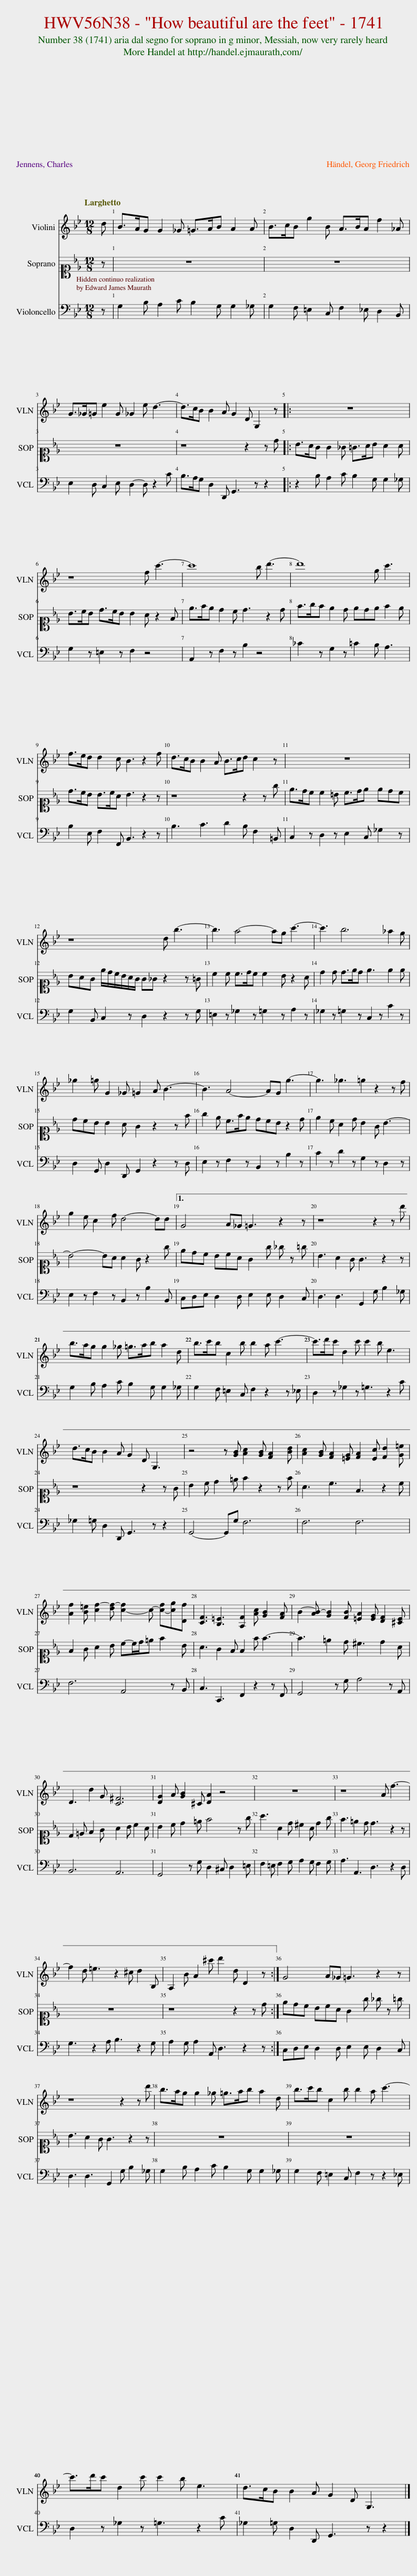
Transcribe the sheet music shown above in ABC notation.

X:1
%%score 1 2 3 { 4 5 } { 6 | 7 } [ 8 9 ]
L:1/8
Q:1/4=60
M:12/8
I:linebreak $
K:Bb
V:1 treble
V:2 alto1
V:3 bass
V:4 treble
V:5 bass
V:6 treble
V:7 bass
V:8 bass
V:9 bass-8
V:1
 d | B>AG G2 _G =G>AB A2 A | B>cB g2 B A>BA f2 _A |$ G>_G=G e2 G _G2 e d3- | d>cB B2 A G2 D G,2 z |: %5
 z12 |$ z8 f c'3- | c'8 b d'3- | d'8 g c'3 |$ f>ed d2 c B3 z2 f | %10
 d>cB B2 A B>cd c2 z | z12 |$ z8 d b3- | b3 a4- ag c'3- | c'3 b6 _a2 g |$ %15
 _g2 =g G2 _G =G2 A B3- | B3 A4- AG g3- | g3 _g3 =g2 z2 z f |$ g2 e c2 f d4- dd |1 G4 A_G =G3 z2 z | %20
 z8 z2 z d' |$ b>ag g2 _g =g>ab a2 d | b>c'b c2 b b2 a c'3- | c'>d'c' d2 c' c'2 b e3 |$ d>cB B2 A G2 D G,3 | %25
 z4 z [GB] [Ac]2 [GB] [FA]2 [Bd] | [Ac]2 [GB] [FA]2 [=EG] [FA]2 [Ec] [Fd]2 [G=e] |$ [Af]2 [B=e] [cf-]2 [df-] [c-f]2 c- [c-f][cg][Df] | [CF]3 [B,=E]3 [A,F]2 [Ac] [GB]2 [FA] | B2- [AB-] [GB]2 [FB] [=EA]2 [EG] [DF]2 [^CE] |$ %30
 D3 d2 G [C^F]6 | [DG]2 A [GB]2 ^C [DA]2 z4 | z12 | z8 A f3- |$ f2 d =e3 z2 ^c d2 B, | %35
 A,2 B A2 ^c' d'2 d D2 z :| G4 A_G =G3 z2 z |$ z8 z2 z d' | b>ag g2 _g =g>ab a2 d | b>c'b c2 b b2 a c'3- |$ %40
 c'>d'c' d2 c' c'2 b e3 | d>cB B2 A G2 D G,3 |] %42
V:2
 z | z12 | z12 |$ z12 | z8 z2 z d |: %5
 B>AG G2 _G =G>AB A2 A |$ B>cB d>cB B2 A z2 F | e>fe d2 c d3 z2 d | f>gf e2 d ede f2 e |$ d>cB B>cA B3 z2 z | %10
 z8 z2 z g | e>dc c2 =B c>de edc |$ BAG e/d/c/B/A/G/ G_G z2 z =G | c2 c c>dc c2 B z2 A | d2 d d>ed e3 e2 e |$ %15
 dcB B2 A G2 z2 z f | g2 e c>fe dcB z2 d | e2 c A2 d B2 G B3- |$ B4- BA A2 G z2 g |1 edc BcA G2 g _g z =g | %20
 B3 A2 G G3 z2 z |$ z12 | z12 | z12 |$ z8 z2 z G | %25
 B2 c d2 =e f2 z2 z f | A3 c3 F3 z2 c |$ F2 G A2 B c-c/d/=e f2 B | A3 G2 F F2 f f3- | f3 =e2 d ^c3 d2 A |$ %30
 D2 =E F2 G A2 B c2 A | B2 c d2 =e f4 z g | a3 A2 d ^c2 A d2 g | f3 =e2 d d3 z2 z |$ z12 | %35
 z8 z2 z d :| edc BcA G2 g _g z =g |$ B3 A2 G G3 z2 z | z12 | z12 |$ %40
 z12 | z12 |] %42
V:3
 z | G,2 B, A,2 C B,2 G, G,2 _G, | G,2 F, =E,2 C, F,2 _E, D,2 B,, |$ E,2 D, C,2 E, D,2- D, z2 C | B,>A,G, D,2 D,, G,,3 z z2 |: %5
 z2 B, A,2 C B,2 G, G,2 _G, |$ G,2 z =E,2 z F,2 z4 | A,,2 z F,2 z B,2 z4 | _C2 z G,2 z =C2 B, A,3 |$ B,2 E, F,2 F,, B,,3 z2 z | %10
 B,3 C3 D2 B, F,2 =B,, | C,2 z D,2 z E,2 C, _G,2 z |$ G,2 B,, C,2 z D,2 z2 z G, | =E,2 z _G,2 z =G,2 z A,2 z | _G,2 z =G,2 z C,2 z C2 z |$ %15
 D,2 G,, D,2 D,, G,,2 z2 z D, | E,2 z F,2 z B,,2 z B,2 z | C2 z D2 z G,2 z D,2 z |$ E,2 z F,2 z B,,2 z B,2 B,, |1 C,D,E, D,2 D, E,2 E, D,2 C, | %20
 D,3 D,3 G,,2 G, B,2 _G, |$ G,2 B, A,2 C B,2 G, G,2 _G, | G,2 F, =E,2 C, F,2 z2 z _E, | D,2 z _G,2 z =G,3 z2 C |$ _G,2 =G, D,2 D,, G,,3 z z2 | %25
 G,,4- G,,G, F,6 | F,6 F,6 |$ F,6 A,,4 z B,, | C,3 C,,3 F,,2 z2 z F,, | G,,4 z G, A,4 z A,, |$ %30
 B,,6 A,,6 | G,,4 z G, D,2 ^C, D,2 =E, | F,2 =E, F,2 G, A,2 G, F,2 G, | A,3 A,,3 D,3 z2 D, |$ G,3 z2 A, B,3 z2 G, | %35
 A,2 G, A,2 A,, D,3 z2 z :| C,D,E, D,2 D, E,2 E, D,2 C, |$ D,3 D,3 G,,2 G, B,2 _G, | G,2 B, A,2 C B,2 G, G,2 _G, | G,2 F, =E,2 C, F,2 z z2 _E, |$ %40
 D,2 z _G,2 z =G,3 z2 C | _G,2 =G, D,2 D,, G,,3 z z2 |] %42
V:4
 z | [DGB]3 [CAc]3 [DGd]3 [EAc]2 [DAd] | [DGB]3 [CG-c-]2 [=EGc] [CFA]3 [FB]2- [DFB] |$ [EG]3 [EA-c-]2 [CAc] [D_GA]3 z2 [CDG] | [DG]3/2 [C_GA]/ [DB] [D=G]2 [DG] [DG]2 z4 |: %5
 z2 [DG] [CEAc]3 [DGd]3 [EAc]2 [DAd] |$ [DGB]2 z [GB]2 z [CF]2 z4 | [CFc]2 z [FA]2 z F2 z4 | [DGd]2 z [DG=B]2 z [CG]3 [CFc]3 |$ [FBd]2 G [DFB]2 [CFA] [DFB]3 z2 z | %10
 [DFdf]3 [CEce]3 [DFBf]3 [CAcf]2 [DGd] | [CEG]2 z F2 z C3 [DA]2 z |$ [DG]3 [EG]2 z [D_G]2 z2 z D | G2 z [DA]2 z [DG]2 z C2 z | A2 z D2 z [EG]2 z [CEc]2 z |$ %15
 [D_Gc]2 [DB] [D=G]2 [D_G] [D=G]2 z2 z [FB] | [CGB]2 z [CFA]2 z [DB]2 z [DG]2 z | [CGAce]2 z [D_GAd]2 z [D=GBd]2 z [FBd]2 z |$ [GBc]2 z [CFAc]2 z [DBd]2- [DBd] [DGB]2 [GBd] |1 [EAc]2 C [DG]2 [_Gd] [=Gd]2 [Gc] [DAd]2 [GBe] | %20
 [B,DG]3 [A,D_G]3 [B,D=GB]2 [B,DG] [DGB]2 [D_GAd_ga] |$ [GBd]2 [DGB] [CAc]3 [DGd]3 [EAc]2 [DAd] | [DGd]3 [Gc]3 [CFc]3 z2 [Gg] | [DA_g]2 z [DAd]2 z [Dd]3 z2 [CEGc] |$ [DAd]2 [DGB] [D-G-B] [DG] [C_GA] [B,=G]2 D G,3 | %25
 [DGB]3 z2 [G,B,=E] [A,CF]2 [G,B,] [A,C]2 [G,B,F] | [A,C]2 [G,B,] [F,A,]2 [=E,G,] [F,A,]2 C D2 [G,=E] |$ [A,F]2 [B,=E] [CF-]2 [DF-] [A,C-F]2 C- [C-F] [CG] [B,DF] | F3 [B,=E]3 F2 [A,C] [G,B,]2 [F,A,] | B,2- [A,B,-] [G,B,]2 B, z4 z2 |$ %30
 z2 z D2 G [C^F]2 [C_GB] [CFc]2 [CFA] | [GB] z [Ac] [GB]2 =E F A ^c d z [^CEGc] | [DFAd]4 z [GBd] [=EA^c]3 [A,D-F-A-d-] [DFAd] [B,DGBd] | [DFAd]3 [^C=EA^c]3 [F,A,DFAd]2 A, [F,DF] z [A,A] |$ [B,GB]3 z2 A B2 ^C D2 [GB] | %35
 [^CA]2 B, z2 [A,C=EA^c] [F,A,FAdfa]2 [DF] [Fd]2 z :| [EAc]2 C [DG]2 [_Gd] [=Gd]2 [Gc] [DAd]2 [GBe] |$ [B,DG]3 [A,D_G]3 [B,D=GB]2 [B,DG] [DGB]2 [D_GAd_ga] | [GBd]2 [DGB] [CAc]3 [DGd]3 [EAc]3 | [DGd]3 [Gc]3 [CFc]3 z2 [Gg] |$ %40
 [DA_g]2 z [DAd]2 z z2 z4 | z12 |] %42
V:5
 z | G,2 B, A,2 z B,2 G, G,2 _G, | G,2 F, =E,2 C, F,2 _E, [D,B,]2 B,, |$ [E,B,]3 C,2 E, [D,-A,]2 D, z2 z | B,3/2 A,/ G, [D,B,]2 [D,A,] [G,,D,B,]3 z2 z |: %5
 z2 B, A,2 z B,2 G, G,2 _G, |$ G,2 z [=E,G,]2 z F,2 z4 | [A,,F,]2 z [F,A,]2 z B,2 z4 | _C2 z G,2 z2 z B, A,3 |$ B,2 E, F,2 [F,,F,] [B,,F,]3 z2 z | %10
 B,3 z4 z B, F,2 =B,, | C,2 z [D,F,]2 z [E,G,]2 C, _G,2 z |$ [G,B,]3 [C,A,]2 z [D,A,]2 z2 z [G,B,] | [=E,G,]2 z _G,2 z =G,2 z A,2 z | [_G,A,]2 z [=G,B,]2 z [C,G,]2 z4 |$ %15
 D,2 G,, [D,B,]2 [D,A,] [G,,B,]2 z2 z D, | E,2 z F,2 z [B,,B,]2 z B,2 z | z4 z2 G,2 z [D,B,]2 z |$ [E,G,]2 z F,2 z [B,,B,]2- [B,,B,] B,2 B,, |1 C, D, [E,G,A,] [D,B,]2 [D,A,] [E,G,]2 [E,G,] D,2 C, | %20
 D,2- D, D,3 [G,,G,]2 G, B,2 _G, |$ G,2 B, A,2 z B,2 G, G,2 _G, | [G,B,-]2 [F,B,] [=E,G,]2 [C,E,] F,3 z2 [_E,G,] | D,2 z _G,2 z =G,3 z2 z |$ _G,2 =G, [D,B,]2 [D,A,] [G,,D,B,]3 z2 z | %25
 G,6 F,6 | F,6 F,6 |$ F,6 A,,2- A,,3 B,, | C,3 C,3 [F,,-F,] F,, z2 z F,, | G,,4 z G, A,4 z [A,,^C,=E,A,] |$ %30
 [B,,-B,] B,,4- [B,,G,] A,,6 | [G,,D,]4 z G, D,2 ^C, D,2 [=E,G,] | F,2 =E, F,2 G, A,2 G, F,2 G, | A,3 [A,,A,]3 D,3 z2 D, |$ G,3 z2 A, B,3 z2 G, | %35
 A,2 G, A,2 [A,,=E,] D,3 z2 z :| C, D, [E,G,A,] [D,B,]2 [D,A,] [E,G,]2 [E,G,] D,2 C, |$ D,2- D, D,3 [G,,G,]2 G, B,2 _G, | G,2 B, A,2 z B,2 G, [G,A,-]2 [_G,A,] | [G,B,-]2 [F,B,] [=E,G,]2 [C,E,] F,3 z2 [_E,G,] |$ %40
 D,2 z _G,2 z z2 z4 | z12 |] %42
V:6
 z | [DGB]3 [CAc]3 [DGd]3 [EAc]2 [DAd] | [DGB]3 [CG-c-]2 [=EGc] [CFA]3 [FB]2- [DFB] |$ [EG]3 [EA-c-]2 [CAc] [D_GA]3 z2 [CDG] | [DG]3/2 [C_GA]/ [DB] [D=G]2 [DG] [DG]2 D G,2 z |: %5
 z2 B A2 c B2 G G2 _G |$ G2 z =E2 z F2 z4 | z12 | z12 |$ z12 | %10
 z8 z2 z =B, | C2 z D2 z E2 C _G2 z |$ G2 B, C2 z D2 z4 | z12 | z12 |$ %15
 z12 | z12 | z12 |$ z12 |1 z8 z D2 C | %20
 D3 D,3 G,2 G B2 z |$ z12 | z12 | z12 |$ z12 | %25
 G4- G z4 z2 z | z12 |$ z12 | z12 | z12 |$ %30
 z12 | z8 ^C D2 =E | F2 =E F2 G A2 G F2 G | A3 =E3 [DF]3 z2 z |$ z12 | %35
 z12 :| z8 z D2 C |$ D3 D,3 G,2 G B2 z | [GBd]2 [DGB] [CEAc]3 [DGd]3 [EAc]2 [DAd] | [DGd]3 [Gc]3 [CFc]3 z2 [Gg] |$ %40
 [DA_g]2 z [DAd]2 z [Dd]3 z2 [CEGc] | [DAd]2 [DGB]2 [DG] [C_GA] [B,=G]2 D G,3 |] %42
V:7
 z | G,2 B, A,2 z B,2 G, G,2 _G, | G,2 F, =E,2 C, F,2 _E, [D,B,]2 B,, |$ [E,B,]3 C,2 E, [D,-A,]2 D, z2 z | B,3/2 A,/ G, [D,B,]2 [D,,D,A,] [G,,D,B,]3 z2 z |: %5
 z2 B, A,2 C B,2 G, G,2 _G, |$ G,2 z =E,2 z F,2 z4 | z12 | z12 |$ z12 | %10
 z8 z2 z =B,, | C,2 z D,2 z E,2 C, _G,2 z |$ G,2 B,, C,2 z D,2 z4 | z12 | z12 |$ %15
 z12 | z12 | z12 |$ z12 |1 z8 z D,2 C, | %20
 D,3 D,,3 G,,2 G, B,2 z |$ z12 | z12 | z12 |$ z12 | %25
 G,4- G, z4 z2 z | z12 |$ z12 | z12 | z12 |$ %30
 z12 | z8 ^C, D,2 =E, | F,2 =E, F,2 G, A,2 G, F,2 G, | A,3 [A,,A,]3 [D,A,]3 z2 z |$ z12 | %35
 z12 :| z8 z D,2 C, |$ D,3 D,,3 G,,2 G, B,2 z | G,2 B, A,2 z B,2 G, [G,A,-]2 [_G,A,] | [G,B,-]2 [F,B,] [=E,G,]2 [C,E,] F,3 z2 [_E,G,] |$ %40
 D,2 z _G,2 z =G,3 z z2 | _G,2 =G, [D,B,]2 [D,,D,A,] [G,,D,B,]2 [D,,D,] G,,3 |] %42
V:8
 z | G,2 B, A,2 C B,2 G, G,2 _G, | G,2 F, =E,2 C, F,2 _E, D,2 B,, |$ E,2 D, C,2 E, D,2- D, z2 C | B,3/2 A,/ G, D,2 D,, G,,3 z2 z |: %5
 z12 |$ z12 | A,,2 z F,2 z B,2 z4 | _C2 z G,2 z =C2 B, A,3 |$ B,2 E, F,2 F,, B,,3 z2 z | %10
 B,3 C3 D2 B, F,2 z | z12 |$ z8 z2 z G, | =E,2 z _G,2 z =G,2 z A,2 z | _G,2 z =G,2 z C,2 z C2 z |$ %15
 D,2 G,, D,2 D,, G,,2 z2 z D, | E,2 z F,2 z B,,2 z B,2 z | C2 z D2 z G,2 z D,2 z |$ E,2 z F,2 z B,,2 z B,2 B,, |1 C, D, E, D,2 D, E,2 E, z2 z | %20
 z8 z2 z _G, |$ G,2 B, A,2 C B,2 G, G,2 _G, | G,2 F, =E,2 C, F,2 z2 z _E, | D,2 z _G,2 z =G,3 z2 C |$ _G,2 =G, D,2 D,, G,,3 z2 z | %25
 z4 z G, F,6 | F,6 F,6 |$ F,6 A,,4 z B,, | C,3 C,,3 F,,2 z2 z F,, | G,,4 z G, A,4 z A,, |$ %30
 B,,6 A,,6 | G,,4 z G, D,2 z4 | z12 | z8 z2 z D, |$ G,3 z2 A, B,3 z2 G, | %35
 A,2 G, A,2 A,, D,3 z2 z :| z12 |$ z12 | G,2 B, A,2 C B,2 G, G,2 _G, | G,2 F, =E,2 C, F,2 z z2 _E, |$ %40
 D,2 z _G,2 z =G,3 z2 C | _G,2 =G, D,2 D,, G,,3 z2 z |] %42
V:9
 z | G,2 B, A,2 C B,2 G, G,2 _G, | G,2 F, =E,2 C, F,2 _E, D,2 B,, |$ E,2 D, C,2 E, D,2- D, z2 C | B,3/2 A,/ G, D,2 D, G,,3 z2 z |: %5
 z12 |$ z12 | A,,2 z F,2 z B,2 z4 | _C2 z G,2 z =C2 B, A,3 |$ B,2 E, F,2 F,, B,,3 z2 z | %10
 B,3 C3 D2 B, F,2 z | z12 |$ z8 z2 z G, | =E,2 z _G,2 z =G,2 z A,2 z | _G,2 z =G,2 z C,2 z C2 z |$ %15
 D,2 G,, D,2 D, G,,2 z2 z D, | E,2 z F,2 z B,,2 z B,2 z | C2 z D2 z G,2 z D,2 z |$ E,2 z F,2 z B,,2- B,, B,2 B,, |1 C, D, E, D,2 D, E,2 E, z2 z | %20
 z8 z2 z _G, |$ G,2 B, A,2 C B,2 G, G,2 _G, | G,2 F, =E,2 C, F,3 z2 _E, | D,2 z _G,2 z =G,3 z2 C |$ _G,2 =G, D,2 D, G,,3 z2 z | %25
 z4 z G, F,6 | F,6 F,6 |$ F,6 A,,4 z B,, | C,3 C,3 F,,2 z2 z F,, | G,,4 z G, A,4 z A,, |$ %30
 B,,6 A,,6 | G,,4 z G, D,2 z4 | z12 | z8 z2 z D, |$ G,3 z2 A, B,3 z2 G, | %35
 A,2 G, A,2 A,, D,3 z2 z :| z12 |$ z12 | G,2 B, A,2 C B,2 G, G,2 _G, | G,2 F, =E,2 C, F,3 z2 _E, |$ %40
 D,2 z _G,2 z =G,3 z2 C | _G,2 =G, D,2 D, G,,3 z2 z |] %42
